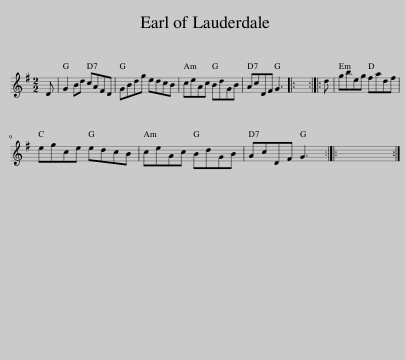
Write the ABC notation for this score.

X:1
L:1/8
M:2/2
I:linebreak $
K:G
V:1 treble
V:1
 D | G2 Bd cAFD | GBdg edcB | ceAc BdGB | AcDF G3 |: %5
 x8 :: d | gbeg fadf |$ egce edcB | ceAc BdGB | %10
 AcDF G3 :: x8 :| %12
